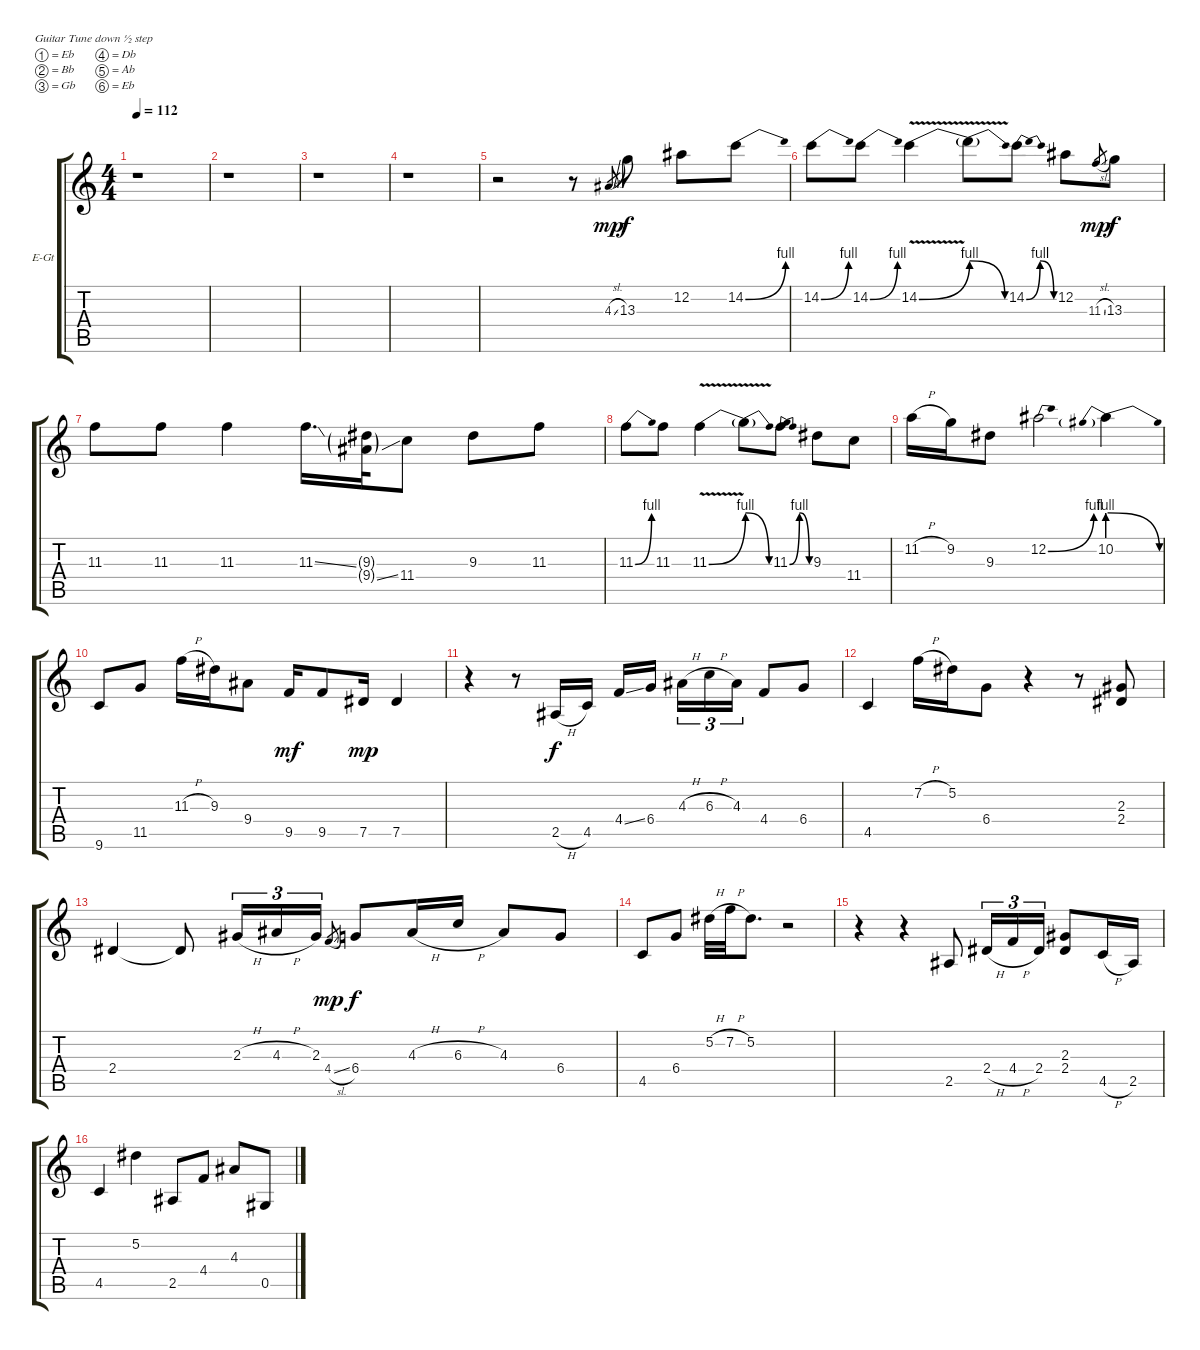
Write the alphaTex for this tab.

\bracketExtendMode groupsimilarinstruments
\firstSystemTrackNameOrientation horizontal
\otherSystemsTrackNameOrientation horizontal
\track ("Guitar I" "E-Gt") {instrument overdrivenguitar}
\staff {score tabs}
\tuning (Eb4 Bb3 Gb3 Db3 Ab2 Eb2)
\ts (4 4)
\tempo 112
\clef g2
\ks c
r.1{dy mp instrument overdrivenguitar} |
r.1 |
r.1 |
r.1 |
r.2 r.8 4.3{sl}.8{gr} 13.3.8{dy f} 12.2.8 14.2{be (bend 0 0 60 4)}.8 |
14.2{be (bend 0 0 60 4)}.8 14.2{be (bend 0 0 60 4)}.8 14.2{be (bend 0 0 60 4) v}.4 14.2{be (release 0 4 60 0) t}.8 14.2{be (bendrelease 0 0 30 4 30 4 60 0)}.8 12.2.8 11.3{sl}.8{gr dy mp} 13.3.8{dy f} |
11.3.8 11.3.8 11.3.4 11.3{ss}.16{d} (9.3{g} 9.4{ss g}).32 11.4.8 9.3.8 11.3.8 |
11.3{be (bend 0 0 60 4)}.8 11.3.8 11.3{be (bend 0 0 60 4) v}.4 11.3{be (release 0 4 60 0) t}.8 11.3{be (bendrelease 0 0 30 4 30 4 60 0)}.8 9.3.8 11.4.8 |
11.2{h}.16 9.2.16 9.3.8 12.2{be (bend 0 0 60 4)}.2 10.2{be (prebendrelease 0 4 60 0)}.4 |
9.6.8 11.5.8 11.3{h}.16 9.3.16 9.4.8 9.5.16{dy mf} 9.5.8 7.5.16{dy mp} 7.5.4 |
r.4 r.8 2.5{h}.16{dy f} 4.5.16 4.4{ss}.16 6.4.16 4.3{h}.16{tu (3 2)} 6.3{h}.16{tu (3 2)} 4.3.16{tu (3 2)} 4.4.8 6.4.8 |
4.5.4 7.2{h}.16 5.2.16 6.4.8 r.4 r.8 (2.3 2.4).8 |
2.4.4 2.4{t}.8 2.3{h}.16{tu (3 2)} 4.3{h}.16{tu (3 2)} 2.3.16{tu (3 2)} 4.4{sl}.8{gr dy mp} 6.4.8{dy f} 4.3{h}.16 6.3{h}.16 4.3.8 6.4.8 |
4.5.8 6.4.8 5.2{h}.32 7.2{h}.32 5.2.8{d} r.2 |
r.4 r.4 2.5.8 2.4{h}.16{tu (3 2)} 4.4{h}.16{tu (3 2)} 2.4.16{tu (3 2)} (2.3 2.4).8 4.5{h}.16 2.5.16 |
4.5.4 5.2.4 2.5.8 4.4.8 4.3.8 0.5.8
